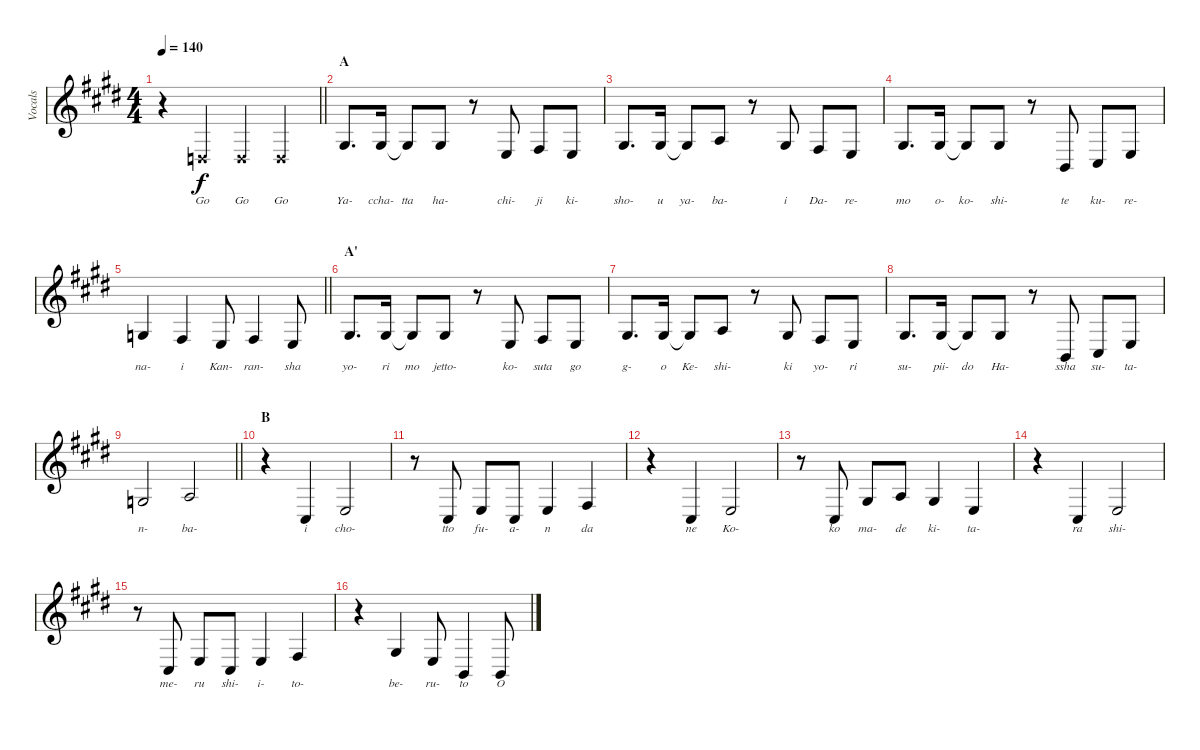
\track ("Vocals" "Vocals") {instrument violin}
\staff {score}
\tuning (E4 B3 G3 D3 A2 E2) {hide}
\ts (4 4)
\tempo 140
\clef g2
\barLineRight lightlight
\ks e
r.4{dy f} 0.4{x}.4{lyrics (0 "Go") lyrics (1 "") lyrics (2 "") lyrics (3 "") lyrics (4 "")} 0.4{x}.4{lyrics (0 "Go") lyrics (1 "") lyrics (2 "") lyrics (3 "") lyrics (4 "")} 0.4{x}.4{lyrics (0 "Go") lyrics (1 "") lyrics (2 "") lyrics (3 "") lyrics (4 "")} |
\section ("" "A")
1.3.8{d lyrics (0 "Ya-") lyrics (1 "") lyrics (2 "") lyrics (3 "") lyrics (4 "")} 1.3.16{lyrics (0 "ccha-") lyrics (1 "") lyrics (2 "") lyrics (3 "") lyrics (4 "")} 1.3{t}.8{lyrics (0 "tta") lyrics (1 "") lyrics (2 "") lyrics (3 "") lyrics (4 "")} 1.3.8{lyrics (0 "ha-") lyrics (1 "") lyrics (2 "") lyrics (3 "") lyrics (4 "")} r.8 2.4.8{lyrics (0 "chi-") lyrics (1 "") lyrics (2 "") lyrics (3 "") lyrics (4 "")} 4.4.8{lyrics (0 "ji") lyrics (1 "") lyrics (2 "") lyrics (3 "") lyrics (4 "")} 2.4.8{lyrics (0 "ki-") lyrics (1 "") lyrics (2 "") lyrics (3 "") lyrics (4 "")} |
1.3.8{d lyrics (0 "sho-") lyrics (1 "") lyrics (2 "") lyrics (3 "") lyrics (4 "")} 1.3.16{lyrics (0 "u") lyrics (1 "") lyrics (2 "") lyrics (3 "") lyrics (4 "")} 1.3{t}.8{lyrics (0 "ya-") lyrics (1 "") lyrics (2 "") lyrics (3 "") lyrics (4 "")} 7.4.8{lyrics (0 "ba-") lyrics (1 "") lyrics (2 "") lyrics (3 "") lyrics (4 "")} r.8 1.3.8{lyrics (0 "i") lyrics (1 "") lyrics (2 "") lyrics (3 "") lyrics (4 "")} 4.4.8{lyrics (0 "Da-") lyrics (1 "") lyrics (2 "") lyrics (3 "") lyrics (4 "")} 2.4.8{lyrics (0 "re-") lyrics (1 "") lyrics (2 "") lyrics (3 "") lyrics (4 "")} |
1.3.8{d lyrics (0 "mo") lyrics (1 "") lyrics (2 "") lyrics (3 "") lyrics (4 "")} 1.3.16{lyrics (0 "o-") lyrics (1 "") lyrics (2 "") lyrics (3 "") lyrics (4 "")} 1.3{t}.8{lyrics (0 "ko-") lyrics (1 "") lyrics (2 "") lyrics (3 "") lyrics (4 "")} 1.3.8{lyrics (0 "shi-") lyrics (1 "") lyrics (2 "") lyrics (3 "") lyrics (4 "")} r.8 2.5.8{lyrics (0 "te") lyrics (1 "") lyrics (2 "") lyrics (3 "") lyrics (4 "")} 4.5.8{lyrics (0 "ku-") lyrics (1 "") lyrics (2 "") lyrics (3 "") lyrics (4 "")} 2.4.8{lyrics (0 "re-") lyrics (1 "") lyrics (2 "") lyrics (3 "") lyrics (4 "")} |
\barLineRight lightlight
0.3.4{lyrics (0 "na-") lyrics (1 "") lyrics (2 "") lyrics (3 "") lyrics (4 "")} 4.4.4{lyrics (0 "i") lyrics (1 "") lyrics (2 "") lyrics (3 "") lyrics (4 "")} 2.4.8{lyrics (0 "Kan-") lyrics (1 "") lyrics (2 "") lyrics (3 "") lyrics (4 "")} 4.4.4{lyrics (0 "ran-") lyrics (1 "") lyrics (2 "") lyrics (3 "") lyrics (4 "")} 2.4.8{lyrics (0 "sha") lyrics (1 "") lyrics (2 "") lyrics (3 "") lyrics (4 "")} |
\section ("" "A'")
1.3.8{d lyrics (0 "yo-") lyrics (1 "") lyrics (2 "") lyrics (3 "") lyrics (4 "")} 1.3.16{lyrics (0 "ri") lyrics (1 "") lyrics (2 "") lyrics (3 "") lyrics (4 "")} 1.3{t}.8{lyrics (0 "mo") lyrics (1 "") lyrics (2 "") lyrics (3 "") lyrics (4 "")} 1.3.8{lyrics (0 "jetto-") lyrics (1 "") lyrics (2 "") lyrics (3 "") lyrics (4 "")} r.8 2.4.8{lyrics (0 "ko-") lyrics (1 "") lyrics (2 "") lyrics (3 "") lyrics (4 "")} 4.4.8{lyrics (0 "suta") lyrics (1 "") lyrics (2 "") lyrics (3 "") lyrics (4 "")} 2.4.8{lyrics (0 "go") lyrics (1 "") lyrics (2 "") lyrics (3 "") lyrics (4 "")} |
1.3.8{d lyrics (0 "g-") lyrics (1 "") lyrics (2 "") lyrics (3 "") lyrics (4 "")} 1.3.16{lyrics (0 "o") lyrics (1 "") lyrics (2 "") lyrics (3 "") lyrics (4 "")} 1.3{t}.8{lyrics (0 "Ke-") lyrics (1 "") lyrics (2 "") lyrics (3 "") lyrics (4 "")} 2.3.8{lyrics (0 "shi-") lyrics (1 "") lyrics (2 "") lyrics (3 "") lyrics (4 "")} r.8 1.3.8{lyrics (0 "ki") lyrics (1 "") lyrics (2 "") lyrics (3 "") lyrics (4 "")} 4.4.8{lyrics (0 "yo-") lyrics (1 "") lyrics (2 "") lyrics (3 "") lyrics (4 "")} 2.4.8{lyrics (0 "ri") lyrics (1 "") lyrics (2 "") lyrics (3 "") lyrics (4 "")} |
1.3.8{d lyrics (0 "su-") lyrics (1 "") lyrics (2 "") lyrics (3 "") lyrics (4 "")} 1.3.16{lyrics (0 "pii-") lyrics (1 "") lyrics (2 "") lyrics (3 "") lyrics (4 "")} 1.3{t}.8{lyrics (0 "do") lyrics (1 "") lyrics (2 "") lyrics (3 "") lyrics (4 "")} 1.3.8{lyrics (0 "Ha-") lyrics (1 "") lyrics (2 "") lyrics (3 "") lyrics (4 "")} r.8 2.5.8{lyrics (0 "ssha") lyrics (1 "") lyrics (2 "") lyrics (3 "") lyrics (4 "")} 4.5.8{lyrics (0 "su-") lyrics (1 "") lyrics (2 "") lyrics (3 "") lyrics (4 "")} 2.4.8{lyrics (0 "ta-") lyrics (1 "") lyrics (2 "") lyrics (3 "") lyrics (4 "")} |
\barLineRight lightlight
0.3.2{lyrics (0 "n-") lyrics (1 "") lyrics (2 "") lyrics (3 "") lyrics (4 "")} 2.3.2{lyrics (0 "ba-") lyrics (1 "") lyrics (2 "") lyrics (3 "") lyrics (4 "")} |
\section ("" "B")
r.4 4.5.4{lyrics (0 "i") lyrics (1 "") lyrics (2 "") lyrics (3 "") lyrics (4 "")} 2.4.2{lyrics (0 "cho-") lyrics (1 "") lyrics (2 "") lyrics (3 "") lyrics (4 "")} |
r.8 4.5.8{lyrics (0 "tto") lyrics (1 "") lyrics (2 "") lyrics (3 "") lyrics (4 "")} 2.4.8{lyrics (0 "fu-") lyrics (1 "") lyrics (2 "") lyrics (3 "") lyrics (4 "")} 4.5.8{lyrics (0 "a-") lyrics (1 "") lyrics (2 "") lyrics (3 "") lyrics (4 "")} 2.4.4{lyrics (0 "n") lyrics (1 "") lyrics (2 "") lyrics (3 "") lyrics (4 "")} 4.4.4{lyrics (0 "da") lyrics (1 "") lyrics (2 "") lyrics (3 "") lyrics (4 "")} |
r.4 4.5.4{lyrics (0 "ne") lyrics (1 "") lyrics (2 "") lyrics (3 "") lyrics (4 "")} 2.4.2{lyrics (0 "Ko-") lyrics (1 "") lyrics (2 "") lyrics (3 "") lyrics (4 "")} |
r.8 4.5.8{lyrics (0 "ko") lyrics (1 "") lyrics (2 "") lyrics (3 "") lyrics (4 "")} 1.3.8{lyrics (0 "ma-") lyrics (1 "") lyrics (2 "") lyrics (3 "") lyrics (4 "")} 2.3.8{lyrics (0 "de") lyrics (1 "") lyrics (2 "") lyrics (3 "") lyrics (4 "")} 1.3.4{lyrics (0 "ki-") lyrics (1 "") lyrics (2 "") lyrics (3 "") lyrics (4 "")} 2.4.4{lyrics (0 "ta-") lyrics (1 "") lyrics (2 "") lyrics (3 "") lyrics (4 "")} |
r.4 4.5.4{lyrics (0 "ra") lyrics (1 "") lyrics (2 "") lyrics (3 "") lyrics (4 "")} 2.4.2{lyrics (0 "shi-") lyrics (1 "") lyrics (2 "") lyrics (3 "") lyrics (4 "")} |
r.8 4.5.8{lyrics (0 "me-") lyrics (1 "") lyrics (2 "") lyrics (3 "") lyrics (4 "")} 2.4.8{lyrics (0 "ru") lyrics (1 "") lyrics (2 "") lyrics (3 "") lyrics (4 "")} 4.5.8{lyrics (0 "shi-") lyrics (1 "") lyrics (2 "") lyrics (3 "") lyrics (4 "")} 2.4.4{lyrics (0 "i-") lyrics (1 "") lyrics (2 "") lyrics (3 "") lyrics (4 "")} 4.4.4{lyrics (0 "to-") lyrics (1 "") lyrics (2 "") lyrics (3 "") lyrics (4 "")} |
r.4 1.3.4{lyrics (0 "be-") lyrics (1 "") lyrics (2 "") lyrics (3 "") lyrics (4 "")} 2.4.8{lyrics (0 "ru-") lyrics (1 "") lyrics (2 "") lyrics (3 "") lyrics (4 "")} 2.5.4{lyrics (0 "to") lyrics (1 "") lyrics (2 "") lyrics (3 "") lyrics (4 "")} 2.5.8{lyrics (0 "O") lyrics (1 "") lyrics (2 "") lyrics (3 "") lyrics (4 "")}
